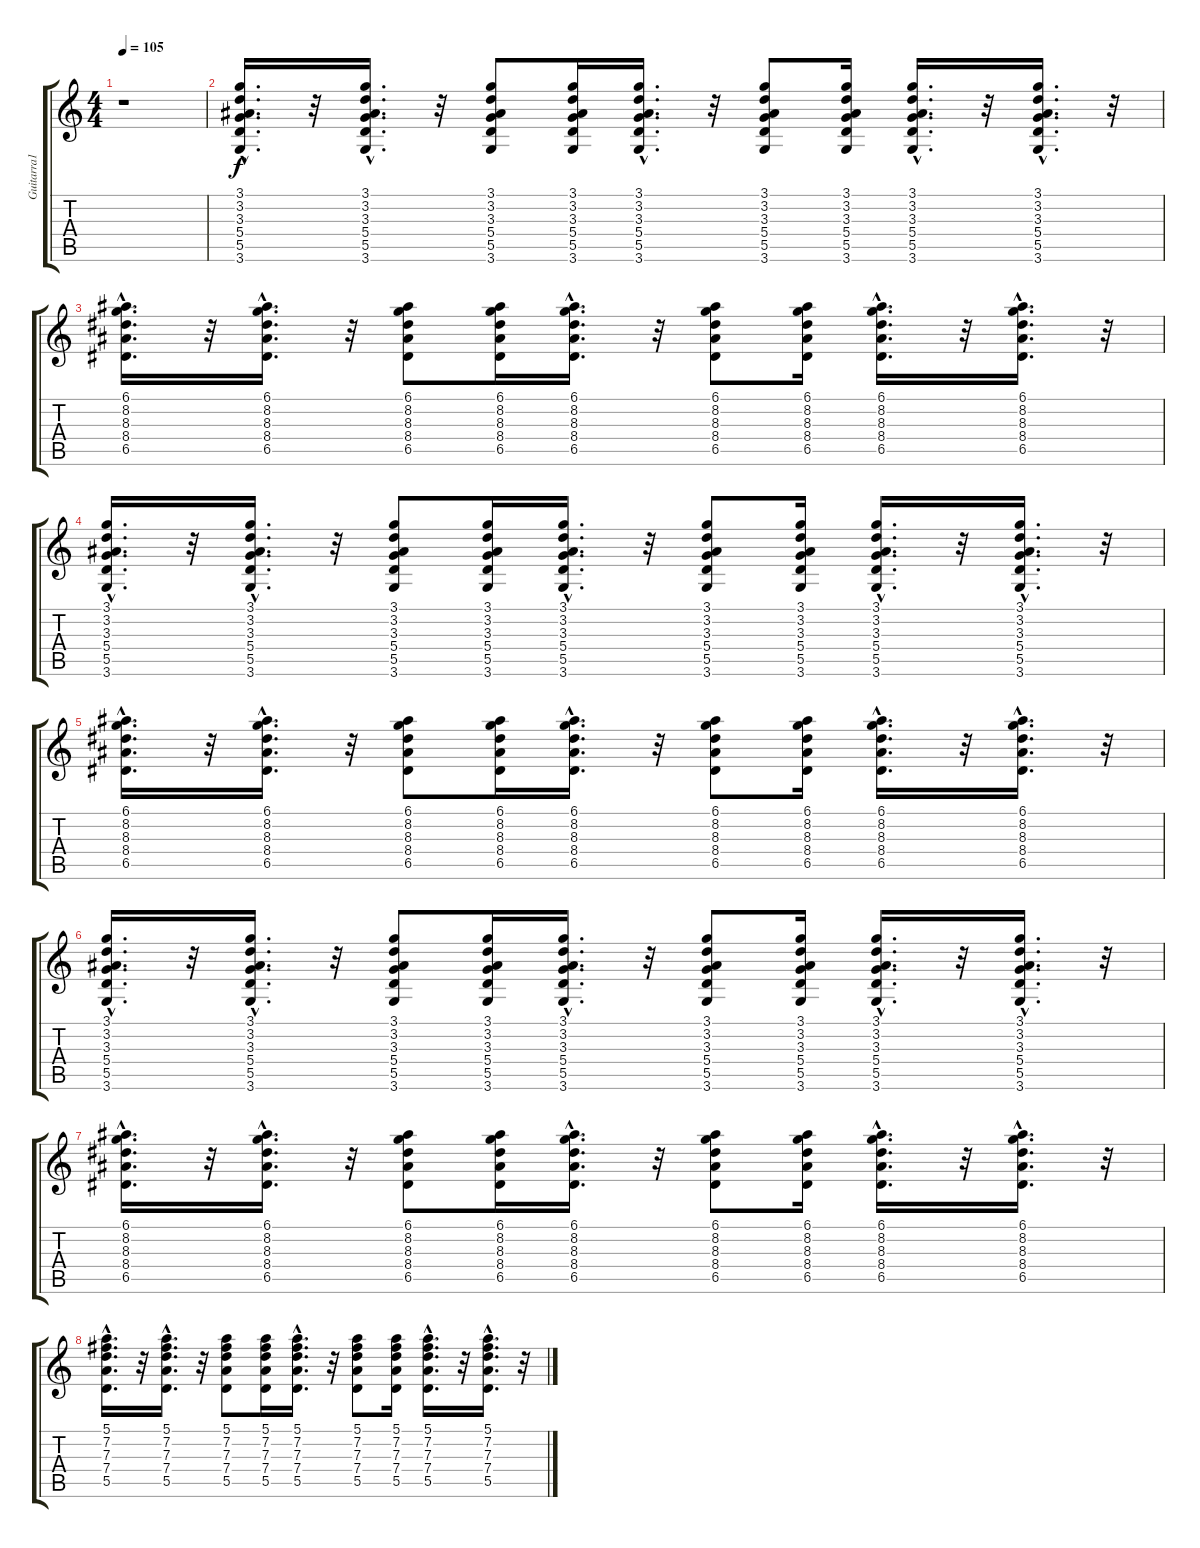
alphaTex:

\track ("Guitarra1" "Guitarra1") {instrument overdrivenguitar}
\staff {score tabs}
\tuning (E4 B3 G3 D3 A2 E2) {hide}
\ts (4 4)
\tempo 105
\clef g2
\ks c
r.1{dy f} |
(3.1{hac} 3.2{hac} 3.3{hac} 5.4{hac} 5.5{hac} 3.6{hac}).16{d} r.32 (3.1{hac} 3.2{hac} 3.3{hac} 5.4{hac} 5.5{hac} 3.6{hac}).16{d} r.32 (3.1 3.2 3.3 5.4 5.5 3.6).8 (3.1 3.2 3.3 5.4 5.5 3.6).16 (3.1{hac} 3.2{hac} 3.3{hac} 5.4{hac} 5.5{hac} 3.6{hac}).16{d} r.32 (3.1 3.2 3.3 5.4 5.5 3.6).8 (3.1 3.2 3.3 5.4 5.5 3.6).16 (3.1{hac} 3.2{hac} 3.3{hac} 5.4{hac} 5.5{hac} 3.6{hac}).16{d} r.32 (3.1{hac} 3.2{hac} 3.3{hac} 5.4{hac} 5.5{hac} 3.6{hac}).16{d} r.32 |
(6.1{hac} 8.2{hac} 8.3{hac} 8.4{hac} 6.5{hac}).16{d} r.32 (6.1{hac} 8.2{hac} 8.3{hac} 8.4{hac} 6.5{hac}).16{d} r.32 (6.1 8.2 8.3 8.4 6.5).8 (6.1 8.2 8.3 8.4 6.5).16 (6.1{hac} 8.2{hac} 8.3{hac} 8.4{hac} 6.5{hac}).16{d} r.32 (6.1 8.2 8.3 8.4 6.5).8 (6.1 8.2 8.3 8.4 6.5).16 (6.1{hac} 8.2{hac} 8.3{hac} 8.4{hac} 6.5{hac}).16{d} r.32 (6.1{hac} 8.2{hac} 8.3{hac} 8.4{hac} 6.5{hac}).16{d} r.32 |
(3.1{hac} 3.2{hac} 3.3{hac} 5.4{hac} 5.5{hac} 3.6{hac}).16{d} r.32 (3.1{hac} 3.2{hac} 3.3{hac} 5.4{hac} 5.5{hac} 3.6{hac}).16{d} r.32 (3.1 3.2 3.3 5.4 5.5 3.6).8 (3.1 3.2 3.3 5.4 5.5 3.6).16 (3.1{hac} 3.2{hac} 3.3{hac} 5.4{hac} 5.5{hac} 3.6{hac}).16{d} r.32 (3.1 3.2 3.3 5.4 5.5 3.6).8 (3.1 3.2 3.3 5.4 5.5 3.6).16 (3.1{hac} 3.2{hac} 3.3{hac} 5.4{hac} 5.5{hac} 3.6{hac}).16{d} r.32 (3.1{hac} 3.2{hac} 3.3{hac} 5.4{hac} 5.5{hac} 3.6{hac}).16{d} r.32 |
(6.1{hac} 8.2{hac} 8.3{hac} 8.4{hac} 6.5{hac}).16{d} r.32 (6.1{hac} 8.2{hac} 8.3{hac} 8.4{hac} 6.5{hac}).16{d} r.32 (6.1 8.2 8.3 8.4 6.5).8 (6.1 8.2 8.3 8.4 6.5).16 (6.1{hac} 8.2{hac} 8.3{hac} 8.4{hac} 6.5{hac}).16{d} r.32 (6.1 8.2 8.3 8.4 6.5).8 (6.1 8.2 8.3 8.4 6.5).16 (6.1{hac} 8.2{hac} 8.3{hac} 8.4{hac} 6.5{hac}).16{d} r.32 (6.1{hac} 8.2{hac} 8.3{hac} 8.4{hac} 6.5{hac}).16{d} r.32 |
(3.1{hac} 3.2{hac} 3.3{hac} 5.4{hac} 5.5{hac} 3.6{hac}).16{d} r.32 (3.1{hac} 3.2{hac} 3.3{hac} 5.4{hac} 5.5{hac} 3.6{hac}).16{d} r.32 (3.1 3.2 3.3 5.4 5.5 3.6).8 (3.1 3.2 3.3 5.4 5.5 3.6).16 (3.1{hac} 3.2{hac} 3.3{hac} 5.4{hac} 5.5{hac} 3.6{hac}).16{d} r.32 (3.1 3.2 3.3 5.4 5.5 3.6).8 (3.1 3.2 3.3 5.4 5.5 3.6).16 (3.1{hac} 3.2{hac} 3.3{hac} 5.4{hac} 5.5{hac} 3.6{hac}).16{d} r.32 (3.1{hac} 3.2{hac} 3.3{hac} 5.4{hac} 5.5{hac} 3.6{hac}).16{d} r.32 |
(6.1{hac} 8.2{hac} 8.3{hac} 8.4{hac} 6.5{hac}).16{d} r.32 (6.1{hac} 8.2{hac} 8.3{hac} 8.4{hac} 6.5{hac}).16{d} r.32 (6.1 8.2 8.3 8.4 6.5).8 (6.1 8.2 8.3 8.4 6.5).16 (6.1{hac} 8.2{hac} 8.3{hac} 8.4{hac} 6.5{hac}).16{d} r.32 (6.1 8.2 8.3 8.4 6.5).8 (6.1 8.2 8.3 8.4 6.5).16 (6.1{hac} 8.2{hac} 8.3{hac} 8.4{hac} 6.5{hac}).16{d} r.32 (6.1{hac} 8.2{hac} 8.3{hac} 8.4{hac} 6.5{hac}).16{d} r.32 |
(5.1{hac} 7.2{hac} 7.3{hac} 7.4{hac} 5.5{hac}).16{d} r.32 (5.1{hac} 7.2{hac} 7.3{hac} 7.4{hac} 5.5{hac}).16{d} r.32 (5.1 7.2 7.3 7.4 5.5).8 (5.1 7.2 7.3 7.4 5.5).16 (5.1{hac} 7.2{hac} 7.3{hac} 7.4{hac} 5.5{hac}).16{d} r.32 (5.1 7.2 7.3 7.4 5.5).8 (5.1 7.2 7.3 7.4 5.5).16 (5.1{hac} 7.2{hac} 7.3{hac} 7.4{hac} 5.5{hac}).16{d} r.32 (5.1{hac} 7.2{hac} 7.3{hac} 7.4{hac} 5.5{hac}).16{d} r.32
